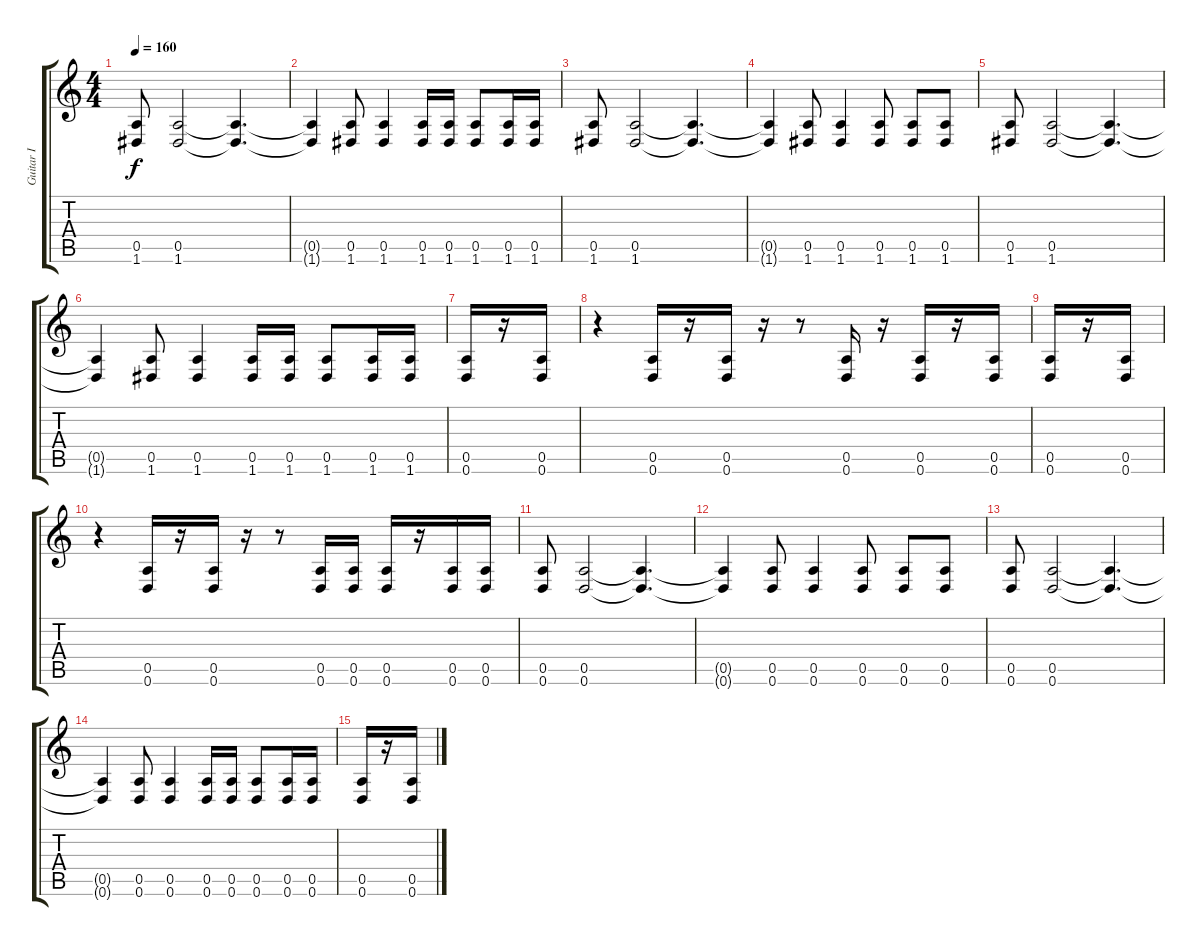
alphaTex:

\track ("Guitar I" "Guitar I") {instrument distortionguitar}
\staff {score tabs}
\tuning (E4 B3 G3 D3 A2 D2) {hide}
\ts (4 4)
\tempo 160
\clef g2
\ks c
(0.5 1.6).8{dy f} (0.5 1.6).2 (0.5{t} 1.6{t}).4{d} |
(0.5{t} 1.6{t}).4 (0.5 1.6).8 (0.5 1.6).4 (0.5 1.6).16 (0.5 1.6).16 (0.5 1.6).8 (0.5 1.6).16 (0.5 1.6).16 |
(0.5 1.6).8 (0.5 1.6).2 (0.5{t} 1.6{t}).4{d} |
(0.5{t} 1.6{t}).4 (0.5 1.6).8 (0.5 1.6).4 (0.5 1.6).8 (0.5 1.6).8 (0.5 1.6).8 |
(0.5 1.6).8 (0.5 1.6).2 (0.5{t} 1.6{t}).4{d} |
(0.5{t} 1.6{t}).4 (0.5 1.6).8 (0.5 1.6).4 (0.5 1.6).16 (0.5 1.6).16 (0.5 1.6).8 (0.5 1.6).16 (0.5 1.6).16 |
(0.5 0.6).16 r.16 (0.5 0.6).16 |
r.4 (0.5 0.6).16 r.16 (0.5 0.6).16 r.16 r.8 (0.5 0.6).16 r.16 (0.5 0.6).16 r.16 (0.5 0.6).16 |
(0.5 0.6).16 r.16 (0.5 0.6).16 |
r.4 (0.5 0.6).16 r.16 (0.5 0.6).16 r.16 r.8 (0.5 0.6).16 (0.5 0.6).16 (0.5 0.6).16 r.16 (0.5 0.6).16 (0.5 0.6).16 |
(0.5 0.6).8 (0.5 0.6).2 (0.5{t} 0.6{t}).4{d} |
(0.5{t} 0.6{t}).4 (0.5 0.6).8 (0.5 0.6).4 (0.5 0.6).8 (0.5 0.6).8 (0.5 0.6).8 |
(0.5 0.6).8 (0.5 0.6).2 (0.5{t} 0.6{t}).4{d} |
(0.5{t} 0.6{t}).4 (0.5 0.6).8 (0.5 0.6).4 (0.5 0.6).16 (0.5 0.6).16 (0.5 0.6).8 (0.5 0.6).16 (0.5 0.6).16 |
(0.5 0.6).16 r.16 (0.5 0.6).16
